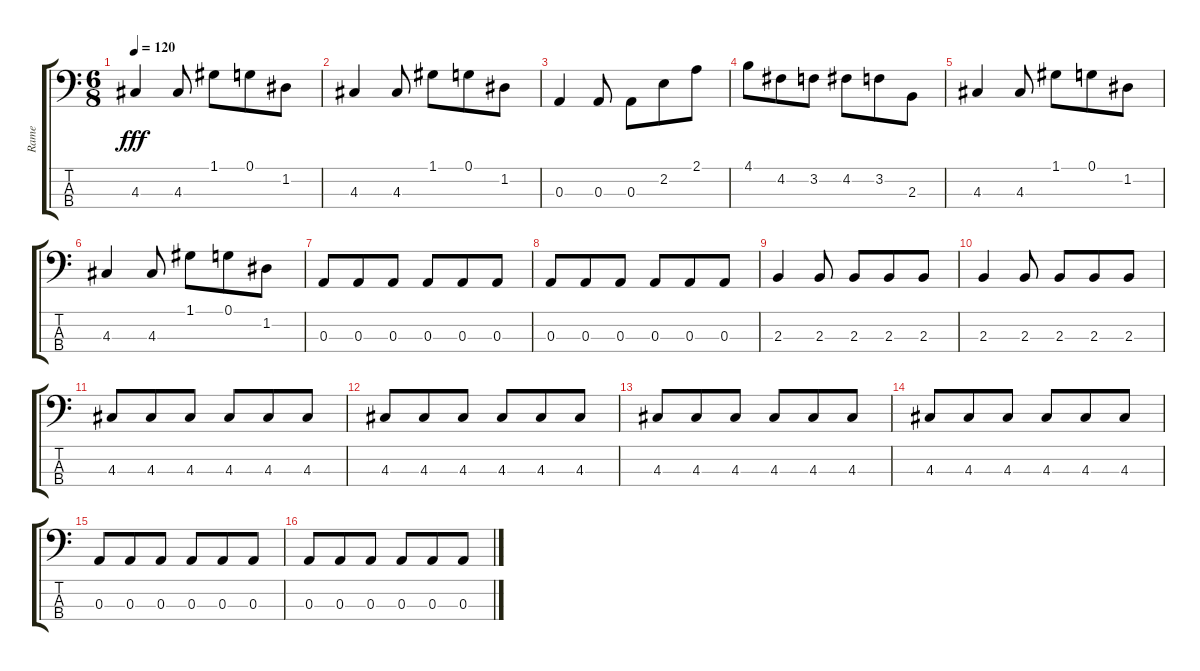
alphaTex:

\track ("Rame" "Rame") {instrument electricbasspick}
\staff {score tabs}
\tuning (G2 D2 A1 E1) {hide}
\ts (6 8)
\tempo 120
\clef f4
\ks c
4.3.4{dy fff} 4.3.8 1.1.8 0.1.8 1.2.8 |
4.3.4 4.3.8 1.1.8 0.1.8 1.2.8 |
0.3.4 0.3.8 0.3.8 2.2.8 2.1.8 |
4.1.8 4.2.8 3.2.8 4.2.8 3.2.8 2.3.8 |
4.3.4 4.3.8 1.1.8 0.1.8 1.2.8 |
4.3.4 4.3.8 1.1.8 0.1.8 1.2.8 |
0.3.8 0.3.8 0.3.8 0.3.8 0.3.8 0.3.8 |
0.3.8 0.3.8 0.3.8 0.3.8 0.3.8 0.3.8 |
2.3.4 2.3.8 2.3.8 2.3.8 2.3.8 |
2.3.4 2.3.8 2.3.8 2.3.8 2.3.8 |
4.3.8 4.3.8 4.3.8 4.3.8 4.3.8 4.3.8 |
4.3.8 4.3.8 4.3.8 4.3.8 4.3.8 4.3.8 |
4.3.8 4.3.8 4.3.8 4.3.8 4.3.8 4.3.8 |
4.3.8 4.3.8 4.3.8 4.3.8 4.3.8 4.3.8 |
0.3.8 0.3.8 0.3.8 0.3.8 0.3.8 0.3.8 |
0.3.8 0.3.8 0.3.8 0.3.8 0.3.8 0.3.8
